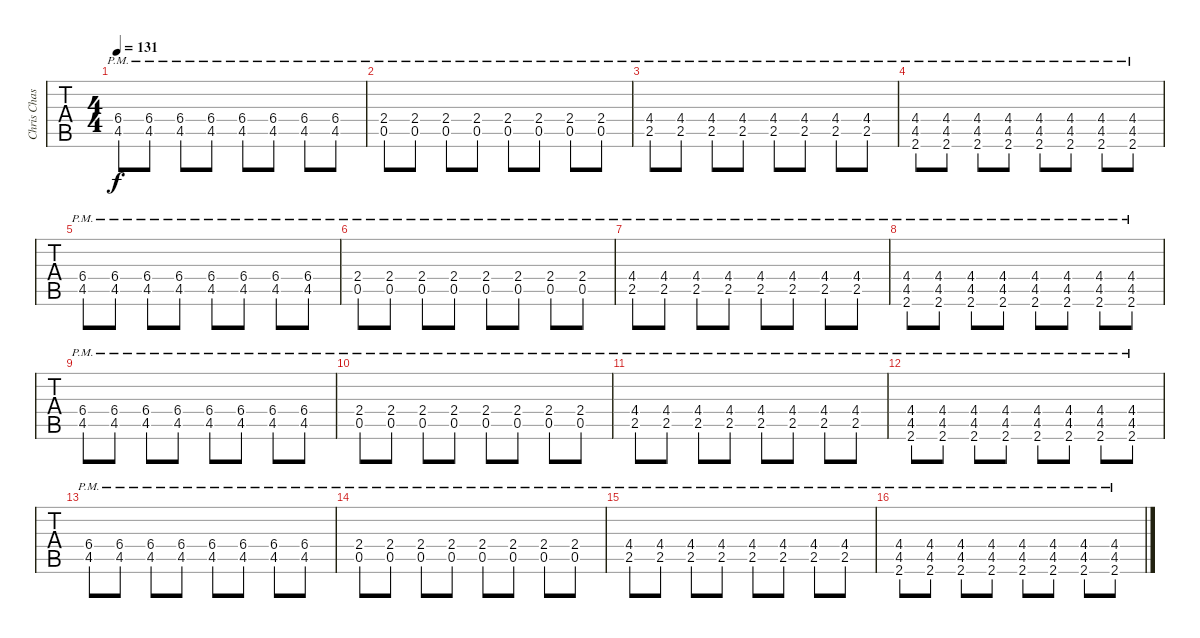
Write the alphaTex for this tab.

\track ("Chris Chasse - Guitar One" "Chris Chas") {instrument distortionguitar}
\staff {tabs}
\tuning (Eb4 Bb3 Gb3 Db3 Ab2 Eb2) {hide}
\ts (4 4)
\tempo 131
\clef g2
\ks c
(6.4{pm} 4.5{pm}).8{dy f} (6.4{pm} 4.5{pm}).8 (6.4{pm} 4.5{pm}).8 (6.4{pm} 4.5{pm}).8 (6.4{pm} 4.5{pm}).8 (6.4{pm} 4.5{pm}).8 (6.4{pm} 4.5{pm}).8 (6.4{pm} 4.5{pm}).8 |
(2.4{pm} 0.5{pm}).8 (2.4{pm} 0.5{pm}).8 (2.4{pm} 0.5{pm}).8 (2.4{pm} 0.5{pm}).8 (2.4{pm} 0.5{pm}).8 (2.4{pm} 0.5{pm}).8 (2.4{pm} 0.5{pm}).8 (2.4{pm} 0.5{pm}).8 |
(4.4{pm} 2.5{pm}).8 (4.4{pm} 2.5{pm}).8 (4.4{pm} 2.5{pm}).8 (4.4{pm} 2.5{pm}).8 (4.4{pm} 2.5{pm}).8 (4.4{pm} 2.5{pm}).8 (4.4{pm} 2.5{pm}).8 (4.4{pm} 2.5{pm}).8 |
(4.4{pm} 4.5{pm} 2.6{pm}).8 (4.4{pm} 4.5{pm} 2.6{pm}).8 (4.4{pm} 4.5{pm} 2.6{pm}).8 (4.4{pm} 4.5{pm} 2.6{pm}).8 (4.4{pm} 4.5{pm} 2.6{pm}).8 (4.4{pm} 4.5{pm} 2.6{pm}).8 (4.4{pm} 4.5{pm} 2.6{pm}).8 (4.4{pm} 4.5{pm} 2.6{pm}).8 |
(6.4{pm} 4.5{pm}).8 (6.4{pm} 4.5{pm}).8 (6.4{pm} 4.5{pm}).8 (6.4{pm} 4.5{pm}).8 (6.4{pm} 4.5{pm}).8 (6.4{pm} 4.5{pm}).8 (6.4{pm} 4.5{pm}).8 (6.4{pm} 4.5{pm}).8 |
(2.4{pm} 0.5{pm}).8 (2.4{pm} 0.5{pm}).8 (2.4{pm} 0.5{pm}).8 (2.4{pm} 0.5{pm}).8 (2.4{pm} 0.5{pm}).8 (2.4{pm} 0.5{pm}).8 (2.4{pm} 0.5{pm}).8 (2.4{pm} 0.5{pm}).8 |
(4.4{pm} 2.5{pm}).8 (4.4{pm} 2.5{pm}).8 (4.4{pm} 2.5{pm}).8 (4.4{pm} 2.5{pm}).8 (4.4{pm} 2.5{pm}).8 (4.4{pm} 2.5{pm}).8 (4.4{pm} 2.5{pm}).8 (4.4{pm} 2.5{pm}).8 |
(4.4{pm} 4.5{pm} 2.6{pm}).8 (4.4{pm} 4.5{pm} 2.6{pm}).8 (4.4{pm} 4.5{pm} 2.6{pm}).8 (4.4{pm} 4.5{pm} 2.6{pm}).8 (4.4{pm} 4.5{pm} 2.6{pm}).8 (4.4{pm} 4.5{pm} 2.6{pm}).8 (4.4{pm} 4.5{pm} 2.6{pm}).8 (4.4{pm} 4.5{pm} 2.6{pm}).8 |
(6.4{pm} 4.5{pm}).8 (6.4{pm} 4.5{pm}).8 (6.4{pm} 4.5{pm}).8 (6.4{pm} 4.5{pm}).8 (6.4{pm} 4.5{pm}).8 (6.4{pm} 4.5{pm}).8 (6.4{pm} 4.5{pm}).8 (6.4{pm} 4.5{pm}).8 |
(2.4{pm} 0.5{pm}).8 (2.4{pm} 0.5{pm}).8 (2.4{pm} 0.5{pm}).8 (2.4{pm} 0.5{pm}).8 (2.4{pm} 0.5{pm}).8 (2.4{pm} 0.5{pm}).8 (2.4{pm} 0.5{pm}).8 (2.4{pm} 0.5{pm}).8 |
(4.4{pm} 2.5{pm}).8 (4.4{pm} 2.5{pm}).8 (4.4{pm} 2.5{pm}).8 (4.4{pm} 2.5{pm}).8 (4.4{pm} 2.5{pm}).8 (4.4{pm} 2.5{pm}).8 (4.4{pm} 2.5{pm}).8 (4.4{pm} 2.5{pm}).8 |
(4.4{pm} 4.5{pm} 2.6{pm}).8 (4.4{pm} 4.5{pm} 2.6{pm}).8 (4.4{pm} 4.5{pm} 2.6{pm}).8 (4.4{pm} 4.5{pm} 2.6{pm}).8 (4.4{pm} 4.5{pm} 2.6{pm}).8 (4.4{pm} 4.5{pm} 2.6{pm}).8 (4.4{pm} 4.5{pm} 2.6{pm}).8 (4.4{pm} 4.5{pm} 2.6{pm}).8 |
(6.4{pm} 4.5{pm}).8 (6.4{pm} 4.5{pm}).8 (6.4{pm} 4.5{pm}).8 (6.4{pm} 4.5{pm}).8 (6.4{pm} 4.5{pm}).8 (6.4{pm} 4.5{pm}).8 (6.4{pm} 4.5{pm}).8 (6.4{pm} 4.5{pm}).8 |
(2.4{pm} 0.5{pm}).8 (2.4{pm} 0.5{pm}).8 (2.4{pm} 0.5{pm}).8 (2.4{pm} 0.5{pm}).8 (2.4{pm} 0.5{pm}).8 (2.4{pm} 0.5{pm}).8 (2.4{pm} 0.5{pm}).8 (2.4{pm} 0.5{pm}).8 |
(4.4{pm} 2.5{pm}).8 (4.4{pm} 2.5{pm}).8 (4.4{pm} 2.5{pm}).8 (4.4{pm} 2.5{pm}).8 (4.4{pm} 2.5{pm}).8 (4.4{pm} 2.5{pm}).8 (4.4{pm} 2.5{pm}).8 (4.4{pm} 2.5{pm}).8 |
(4.4{pm} 4.5{pm} 2.6{pm}).8 (4.4{pm} 4.5{pm} 2.6{pm}).8 (4.4{pm} 4.5{pm} 2.6{pm}).8 (4.4{pm} 4.5{pm} 2.6{pm}).8 (4.4{pm} 4.5{pm} 2.6{pm}).8 (4.4{pm} 4.5{pm} 2.6{pm}).8 (4.4{pm} 4.5{pm} 2.6{pm}).8 (4.4{pm} 4.5{pm} 2.6{pm}).8
